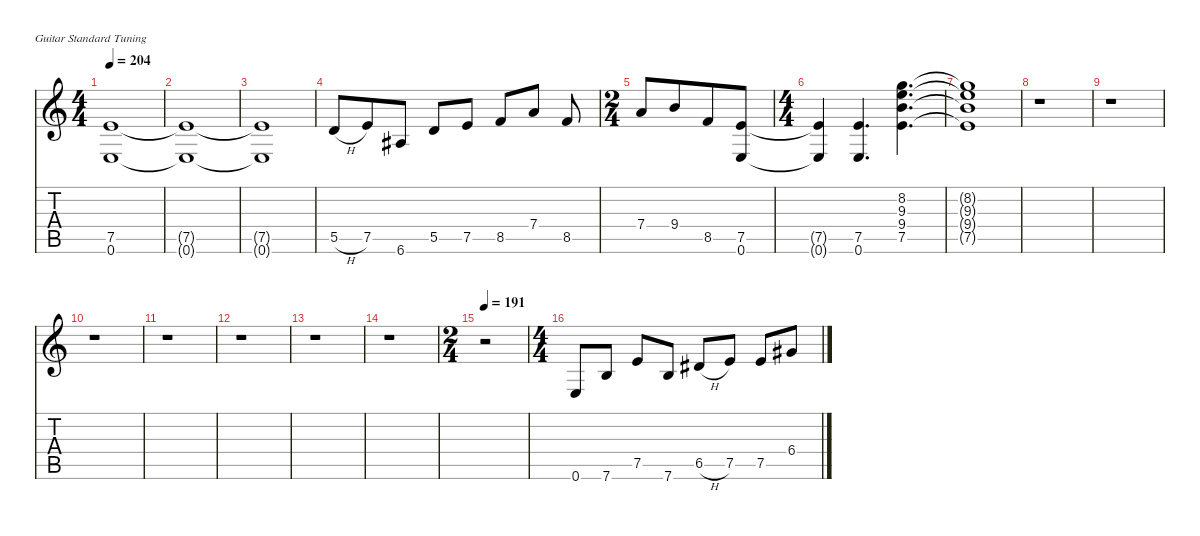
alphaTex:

\defaultSystemsLayout 4
\hideDynamics
\bracketExtendMode nobrackets
\singleTrackTrackNamePolicy hidden
\multiTrackTrackNamePolicy hidden
\firstSystemTrackNameMode fullname
\firstSystemTrackNameOrientation horizontal
\otherSystemsTrackNameOrientation horizontal
\track ("Guitar 1" "dist.guit.") {mute instrument distortionguitar}
\staff {score tabs}
\tuning (E4 B3 G3 D3 A2 E2)
\ts (4 4)
\tempo 204
\clef g2
\ks c
(7.5{t} 0.6{t}).1{dy mf beam Up} |
(7.5{t} 0.6{t}).1{beam Up} |
(7.5{t} 0.6{t}).1{beam Up} |
\beaming (8 3 2 2 1)
5.5{h}.8{beam Up} 7.5.8{beam Up} 6.6{acc #}.8{beam Up} 5.5.8{dy f beam Up} 7.5.8{dy mf beam Up} 8.5.8{beam Up} 7.4.8{dy f beam Up} 8.5.8{beam Up} |
\ts (2 4)
\beaming (8 4)
7.4.8{beam Up} 9.4.8{beam Up} 8.5.8{beam Up} (7.5 0.6).8{beam Up} |
\ts (4 4)
\beaming (8 2 2 2 2)
(7.5{t} 0.6{t}).4{beam Up} (7.5 0.6).4{d dy mf beam Up} (8.2 9.3 9.4 7.5).4{d beam Down} |
(8.2{t} 9.3{t} 9.4{t} 7.5{t}).1{beam Down} |
r.1{beam Down} |
r.1{beam Down} |
r.1{beam Down} |
r.1{beam Down} |
r.1{beam Down} |
r.1{beam Down} |
r.1{beam Down} |
\ts (2 4)
\beaming (8 2 2)
\tempo 191
r.2{beam Down} |
\ts (4 4)
\beaming (8 2 2 2 2)
0.6.8{dy f beam Up} 7.6.8{dy mf beam Up} 7.5.8{beam Up} 7.6.8{beam Up} 6.5{h acc #}.8{beam Up} 7.5.8{beam Up} 7.5.8{dy f beam Up} 6.4{acc #}.8{dy mf beam Up}
